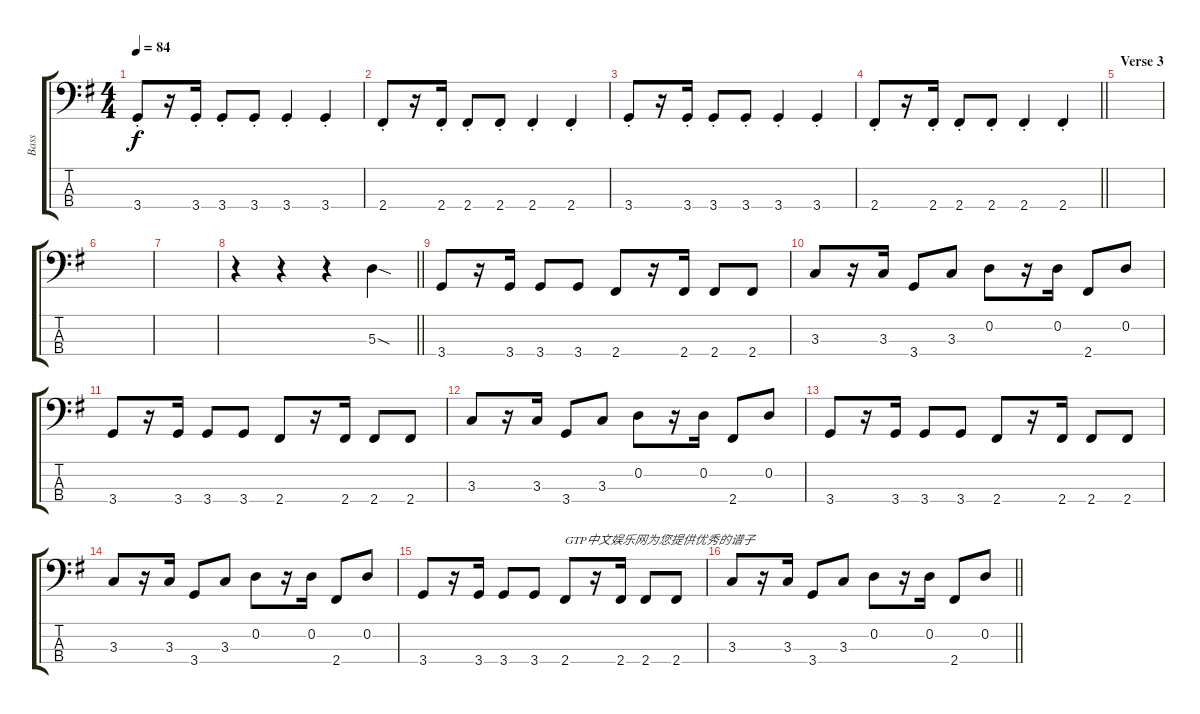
\track ("Bass" "Bass") {instrument electricbassfinger}
\staff {score tabs}
\tuning (G2 D2 A1 E1) {hide}
\ts (4 4)
\section ("" "")
\tempo 84
\clef f4
\ks g
3.4{st}.8{dy f} r.16 3.4{st}.16 3.4{st}.8 3.4{st}.8 3.4{st}.4 3.4{st}.4 |
2.4{st}.8 r.16 2.4{st}.16 2.4{st}.8 2.4{st}.8 2.4{st}.4 2.4{st}.4 |
3.4{st}.8 r.16 3.4{st}.16 3.4{st}.8 3.4{st}.8 3.4{st}.4 3.4{st}.4 |
\barLineRight lightlight
2.4{st}.8 r.16 2.4{st}.16 2.4{st}.8 2.4{st}.8 2.4{st}.4 2.4{st}.4 |
\section ("" "Verse 3")
|
|
|
\barLineRight lightlight
r.4 r.4 r.4 5.3{sod}.4 |
3.4.8 r.16 3.4.16 3.4.8 3.4.8 2.4.8 r.16 2.4.16 2.4.8 2.4.8 |
3.3.8 r.16 3.3.16 3.4.8 3.3.8 0.2.8 r.16 0.2.16 2.4.8 0.2.8 |
3.4.8 r.16 3.4.16 3.4.8 3.4.8 2.4.8 r.16 2.4.16 2.4.8 2.4.8 |
3.3.8 r.16 3.3.16 3.4.8 3.3.8 0.2.8 r.16 0.2.16 2.4.8 0.2.8 |
3.4.8 r.16 3.4.16 3.4.8 3.4.8 2.4.8 r.16 2.4.16 2.4.8 2.4.8 |
3.3.8 r.16 3.3.16 3.4.8 3.3.8 0.2.8 r.16 0.2.16 2.4.8 0.2.8 |
3.4.8 r.16 3.4.16 3.4.8 3.4.8 2.4.8{txt "GTP中文娱乐网为您提供优秀的谱子"} r.16 2.4.16 2.4.8 2.4.8 |
\barLineRight lightlight
3.3.8 r.16 3.3.16 3.4.8 3.3.8 0.2.8 r.16 0.2.16 2.4.8 0.2.8
